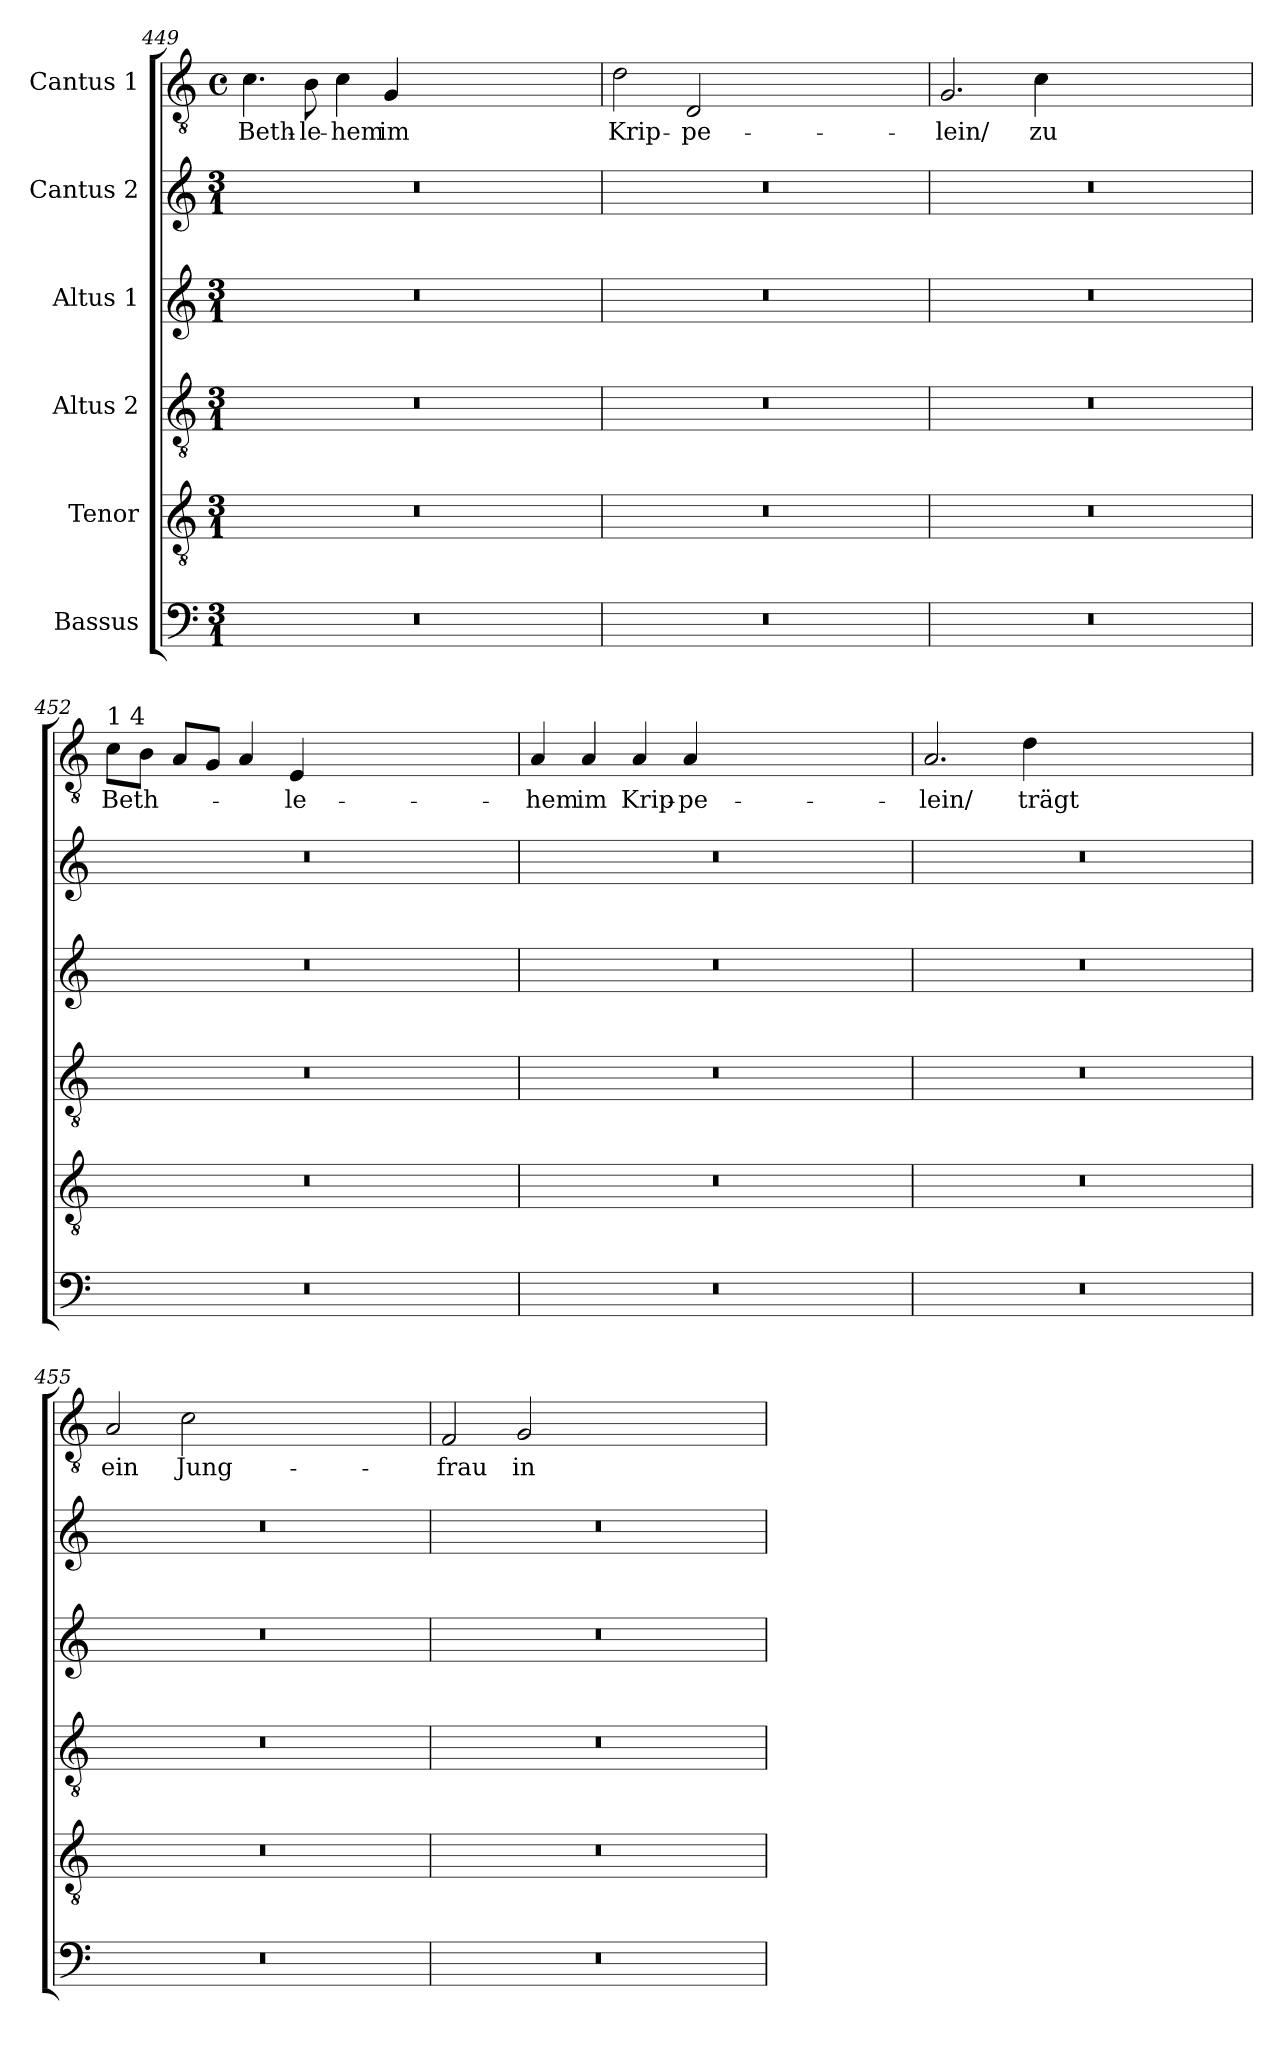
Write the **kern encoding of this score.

**kern	**kern	**kern	**kern	**kern	**kern	**text
*part6	*part5	*part4	*part3	*part2	*part1	*part1
*staff6	*staff5	*staff4	*staff3	*staff2	*staff1	*staff1
*I"Bassus	*I"Tenor	*I"Altus 2	*I"Altus 1	*I"Cantus 2	*I"Cantus 1	*
*clefF4	*clefGv2	*clefGv2	*clefG2	*clefG2	*clefGv2	*
*M3/1	*M3/1	*M3/1	*M3/1	*M3/1	*M4/4	*
*	*	*	*	*	*met(c)	*
=449	=449	=449	=449	=449	=449	=449
!	!	!	!	!	!	!LO:LY:b:cj
0.r	0.r	0.r	0.r	0.r	4.c\	Beth-
!	!	!	!	!	!	!LO:LY:b
.	.	.	.	.	8B\	-le-
!	!	!	!	!	!	!LO:LY:b:cj
.	.	.	.	.	4c\	-hem
!	!	!	!	!	!	!LO:LY:b:cj
.	.	.	.	.	4G/	im
.	.	.	.	.	0ryy	.
=450	=450	=450	=450	=450	=450	=450
!	!	!	!	!	!	!LO:LY:b:cj
0.r	0.r	0.r	0.r	0.r	2d\	Krip-
!	!	!	!	!	!	!LO:LY:b:cj
.	.	.	.	.	2D/	-pe-
.	.	.	.	.	0ryy	.
=451	=451	=451	=451	=451	=451	=451
!	!	!	!	!	!	!LO:LY:b:cj
0.r	0.r	0.r	0.r	0.r	2.G/	-lein/
!	!	!	!	!	!	!LO:LY:b:cj
.	.	.	.	.	4c\	zu
.	.	.	.	.	0ryy	.
!!LO:LB:g=z
=452	=452	=452	=452	=452	=452	=452
!	!	!	!	!	!LO:TX:a:t=1 4	!
!	!	!	!	!	!	!LO:LY:b:cj
0.r	0.r	0.r	0.r	0.r	8c\L	Beth-
.	.	.	.	.	8B\J	.
.	.	.	.	.	8A/L	.
.	.	.	.	.	8G/J	.
.	.	.	.	.	4A/	.
!	!	!	!	!	!	!LO:LY:b:cj
.	.	.	.	.	4E/	-le-
.	.	.	.	.	0ryy	.
=453	=453	=453	=453	=453	=453	=453
!	!	!	!	!	!	!LO:LY:b:cj
0.r	0.r	0.r	0.r	0.r	4A/	-hem
!	!	!	!	!	!	!LO:LY:b:cj
.	.	.	.	.	4A/	im
!	!	!	!	!	!	!LO:LY:b:cj
.	.	.	.	.	4A/	Krip-
!	!	!	!	!	!	!LO:LY:b:rj
.	.	.	.	.	4A/	-pe-
.	.	.	.	.	0ryy	.
=454	=454	=454	=454	=454	=454	=454
!	!	!	!	!	!	!LO:LY:b:cj
0.r	0.r	0.r	0.r	0.r	2.A/	-lein/
!	!	!	!	!	!	!LO:LY:b:cj
.	.	.	.	.	4d\	trägt
.	.	.	.	.	0ryy	.
=455	=455	=455	=455	=455	=455	=455
!	!	!	!	!	!	!LO:LY:b:cj
0.r	0.r	0.r	0.r	0.r	2A/	ein
!	!	!	!	!	!	!LO:LY:b:cj
.	.	.	.	.	2c\	Jung-
.	.	.	.	.	0ryy	.
=456	=456	=456	=456	=456	=456	=456
!	!	!	!	!	!	!LO:LY:b:cj
0.r	0.r	0.r	0.r	0.r	2F/	-frau
!	!	!	!	!	!	!LO:LY:b:cj
.	.	.	.	.	2G/	in
.	.	.	.	.	0ryy	.
=	=	=	=	=	=	=
*-	*-	*-	*-	*-	*-	*-
